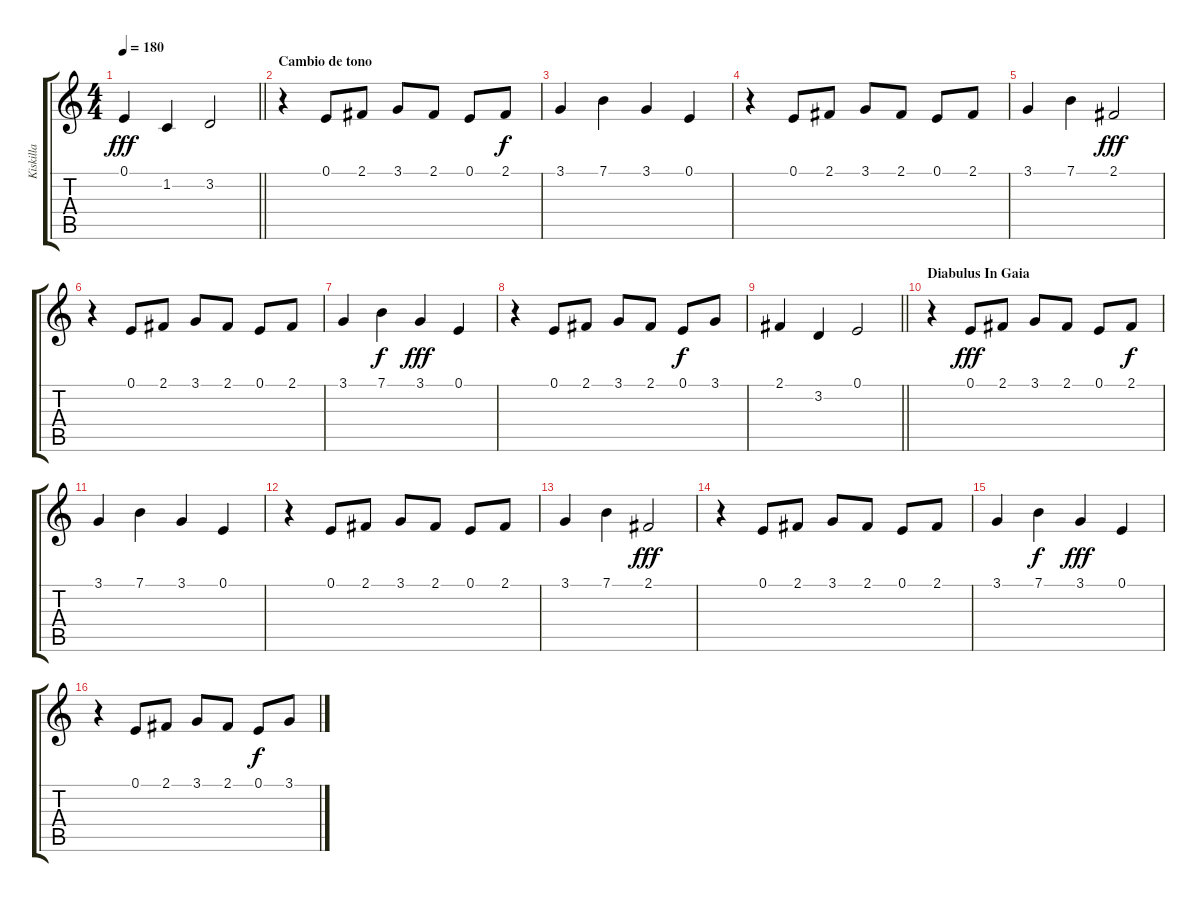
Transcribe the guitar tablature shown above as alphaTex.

\track ("Kiskilla" "Kiskilla") {instrument acousticgrandpiano}
\staff {score tabs}
\tuning (E4 B3 G3 D3 A2 E2) {hide}
\ts (4 4)
\tempo 180
\clef g2
\barLineRight lightlight
\ks c
0.1.4{dy fff} 1.2.4 3.2.2 |
\section ("" "Cambio de tono")
r.4 0.1.8 2.1.8 3.1.8 2.1.8 0.1.8 2.1.8{dy f} |
3.1.4 7.1.4 3.1.4 0.1.4 |
r.4 0.1.8 2.1.8 3.1.8 2.1.8 0.1.8 2.1.8 |
3.1.4 7.1.4 2.1.2{dy fff} |
r.4 0.1.8 2.1.8 3.1.8 2.1.8 0.1.8 2.1.8 |
3.1.4 7.1.4{dy f} 3.1.4{dy fff} 0.1.4 |
r.4 0.1.8 2.1.8 3.1.8 2.1.8 0.1.8{dy f} 3.1.8 |
\barLineRight lightlight
2.1.4 3.2.4 0.1.2 |
\section ("" "Diabulus In Gaia")
r.4 0.1.8{dy fff} 2.1.8 3.1.8 2.1.8 0.1.8 2.1.8{dy f} |
3.1.4 7.1.4 3.1.4 0.1.4 |
r.4 0.1.8 2.1.8 3.1.8 2.1.8 0.1.8 2.1.8 |
3.1.4 7.1.4 2.1.2{dy fff} |
r.4 0.1.8 2.1.8 3.1.8 2.1.8 0.1.8 2.1.8 |
3.1.4 7.1.4{dy f} 3.1.4{dy fff} 0.1.4 |
r.4 0.1.8 2.1.8 3.1.8 2.1.8 0.1.8{dy f} 3.1.8
